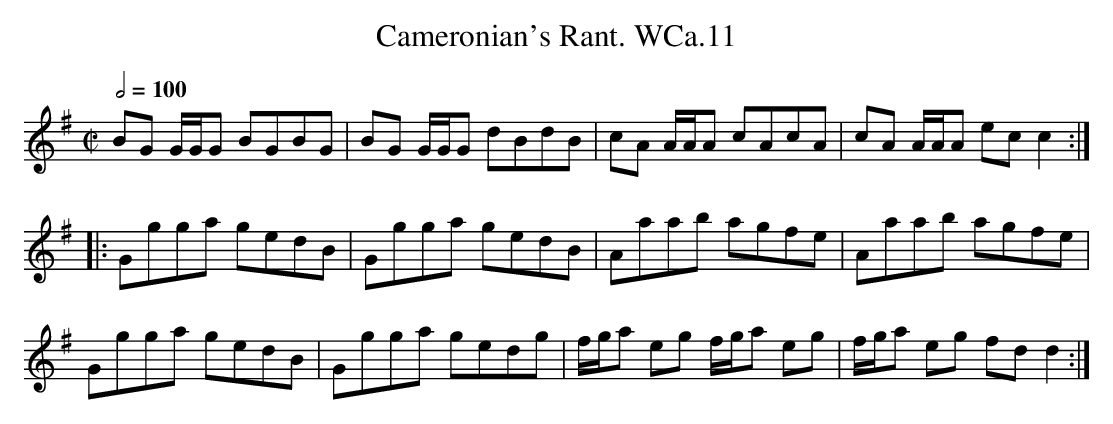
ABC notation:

X:1
T:Cameronian's Rant. WCa.11
M:C|
L:1/8
Q:1/2=100
K:G
BG G/G/G BGBG|BG G/G/G dBdB|cA A/A/A cAcA|cA A/A/A ecc2:|
|:Ggga gedB|Ggga gedB|Aaab agfe|Aaab agfe|
Ggga gedB|Ggga gedg|f/g/a eg f/g/a eg|f/g/a eg fdd2:|
